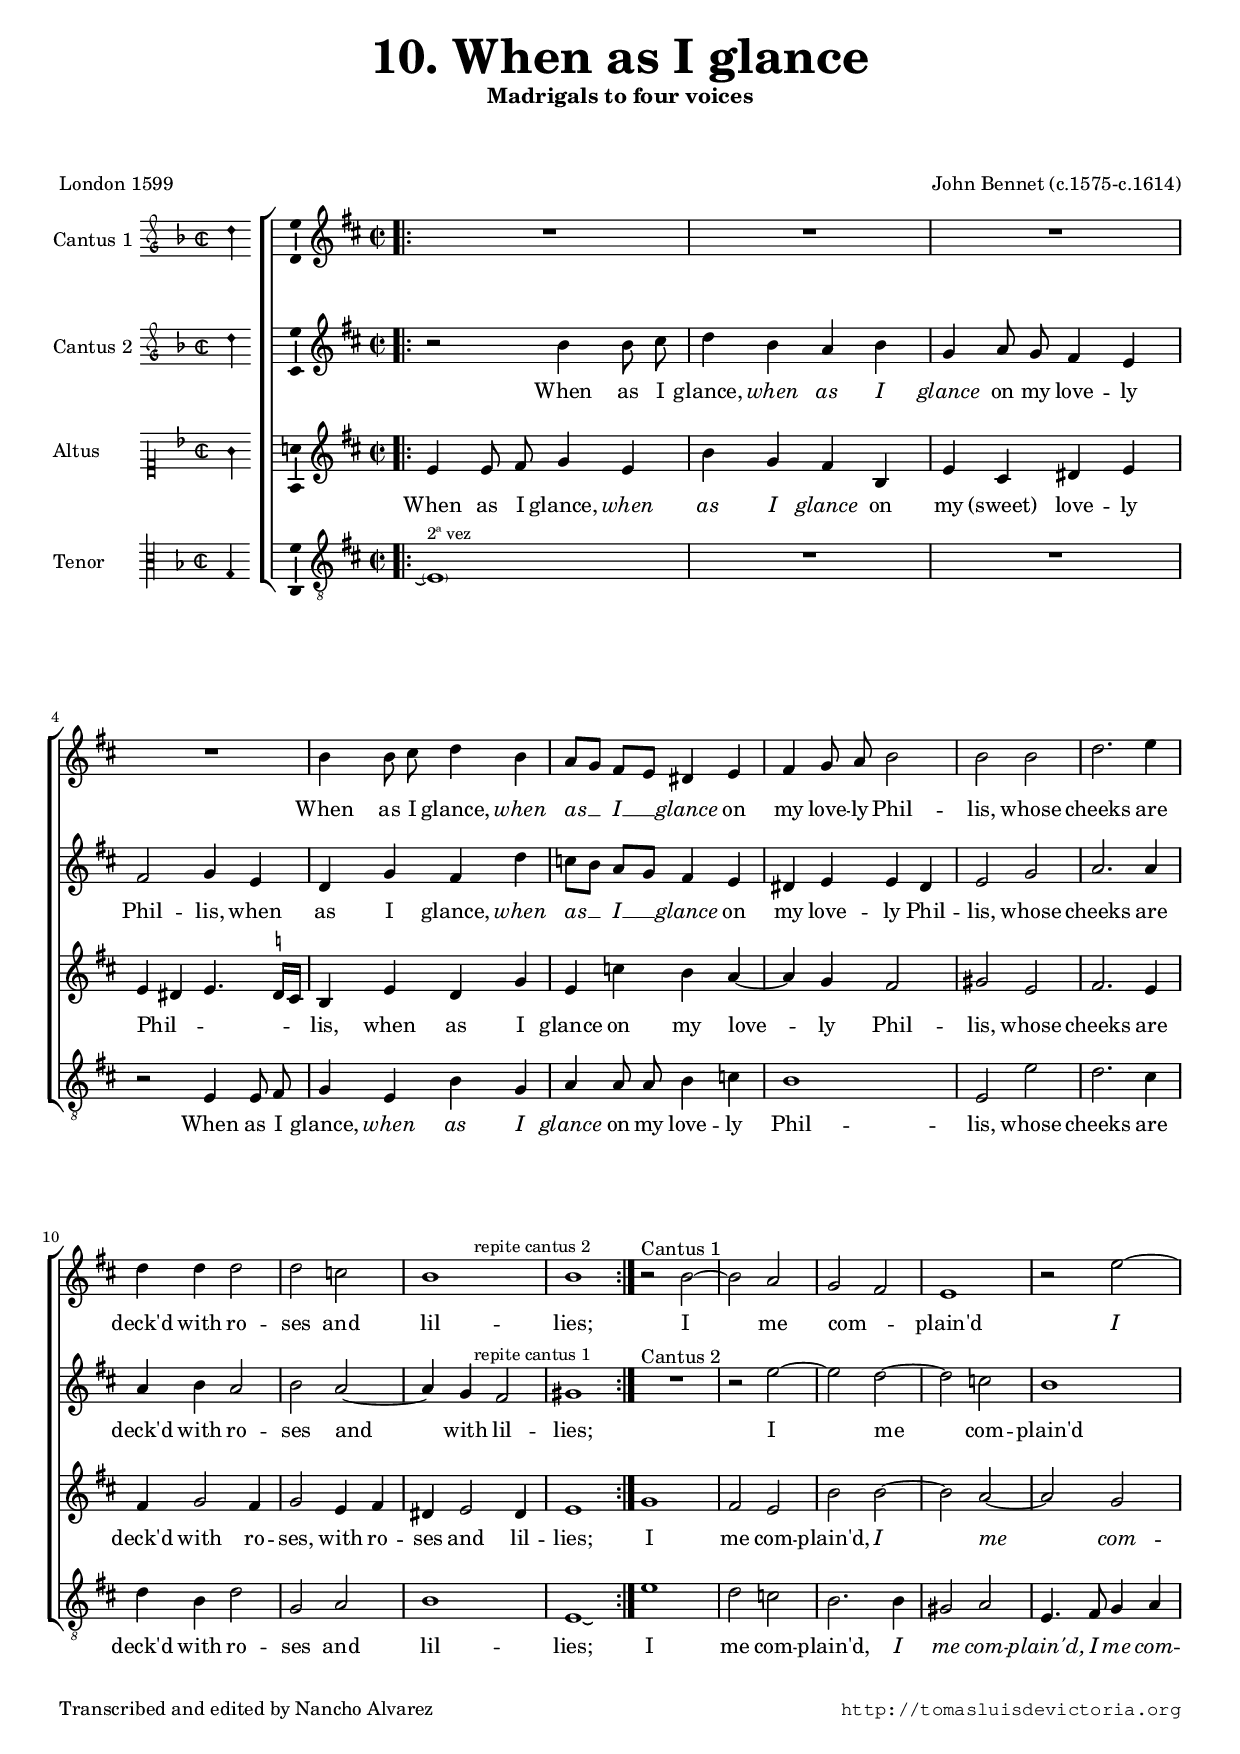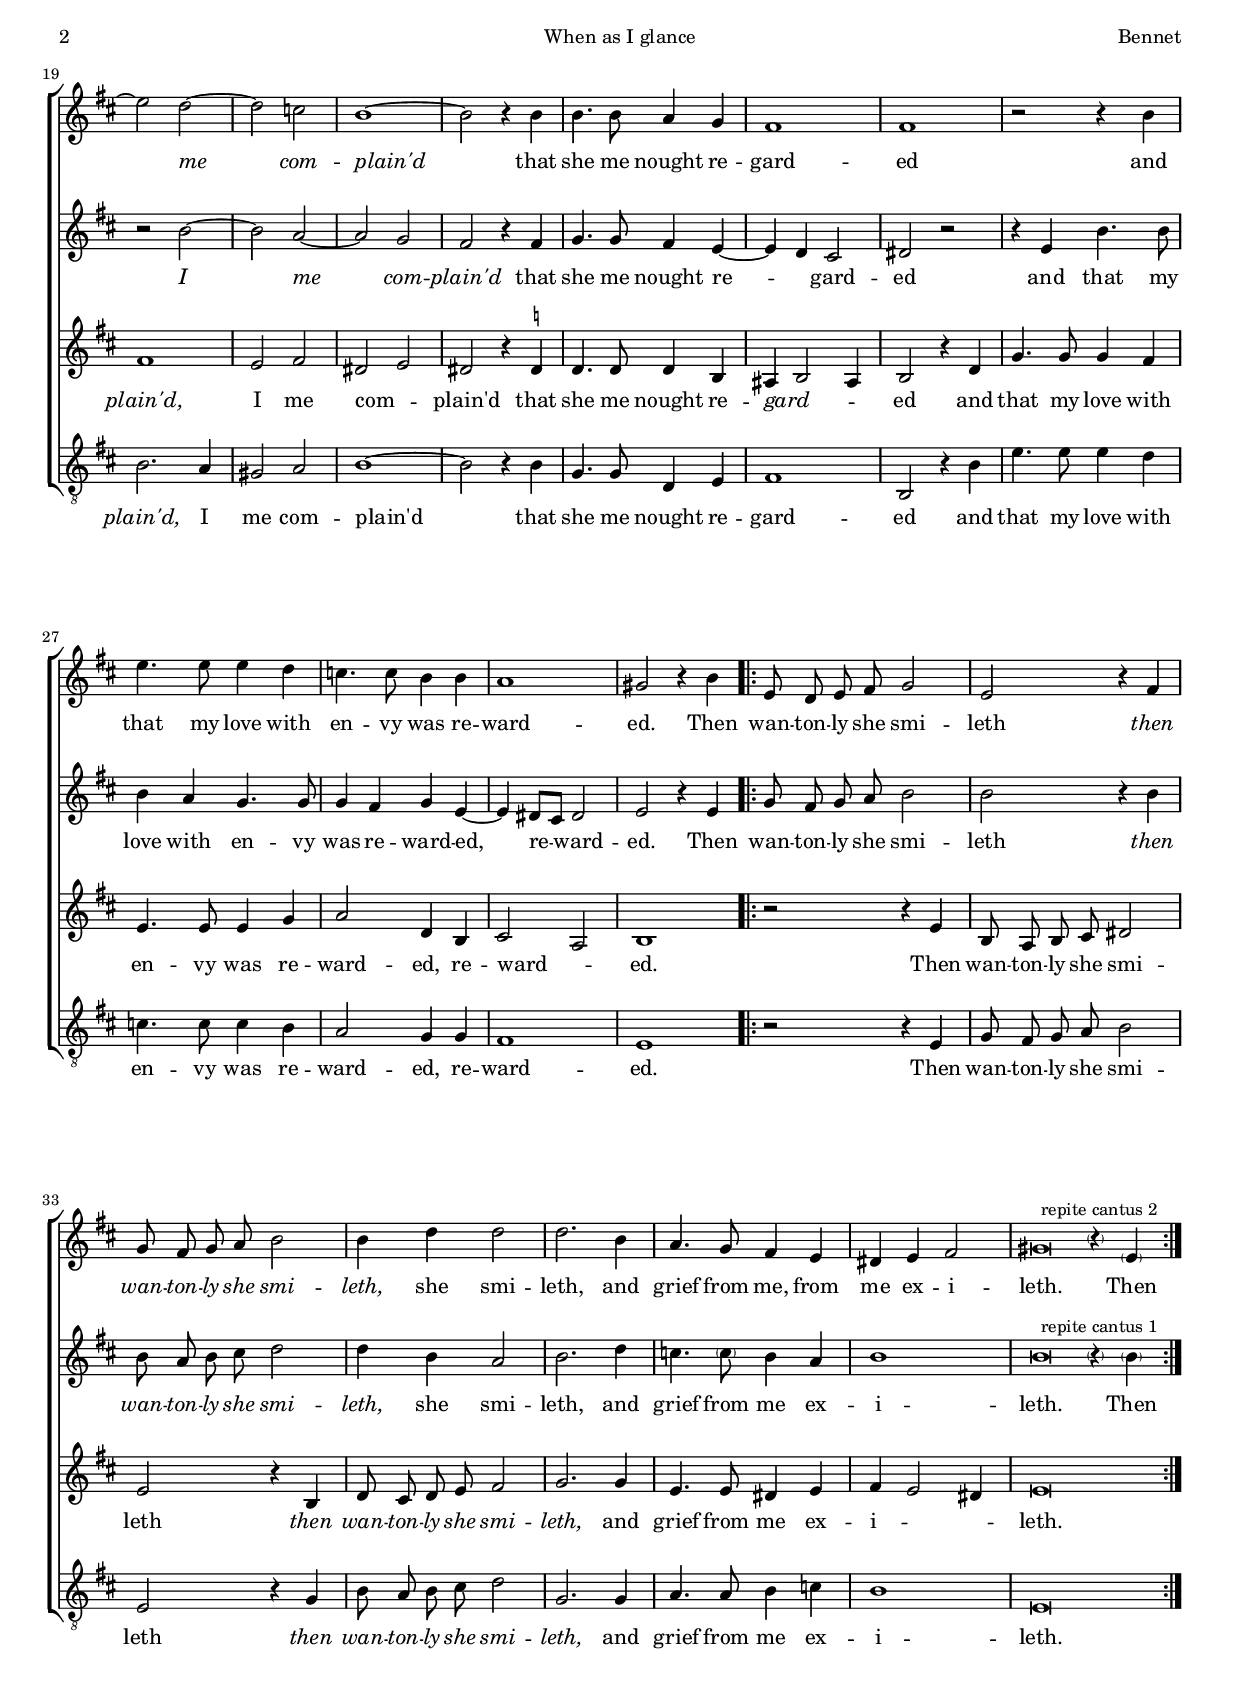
\version "2.18.0"

#(set-default-paper-size "a4")
#(set-global-staff-size 16.6)
#(ly:set-option 'point-and-click #f)
%mobile -s15.5 -i3.2

italicas=\override LyricText.font-shape = #'italic
rectas=\override LyricText.font-shape = #'upright
ss=\once \set suggestAccidentals = ##t
mtempo={\tempo 4 = 100}
mtempob={\tempo 4 = 50}
incipitwidth = 20


htitle="When as I glance"
hcomposer="Bennet"

\header {
	title=\markup{\fontsize #4 "10. When as I glance"}
	subtitle="Madrigals to four voices"
	subsubtitle=\markup{\null \vspace #2 }
	composer="John Bennet (c.1575-c.1614)"
        pdfauthor=\composer
	%opus="(-)"
	poet=\markup{"London 1599"} % Madrigalls to foure voyces newly published by Iohn Bennet his first works (1599)
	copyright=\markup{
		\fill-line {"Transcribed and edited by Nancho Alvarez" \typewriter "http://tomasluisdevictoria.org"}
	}
%	tagline=""
}

global={\key d \major \time 2/2
        \bar ".|:"
        \skip 1*13
        \bar ":|."
        %tablet \break
        \skip 1*17 \bar ".|:"
        %tablet \break
        \skip 1*8 \bar ":|."
}


cantus=\relative c''{
	R1*4
	b4 b8 cis d4 b
	a8[ g] fis[ e] dis4 e
	fis4 g8 a b2
	b b
	d2. e4
	d d d2
	d c
	\once \override Score.TextScript.X-offset = #6
	s4*0^\markup{\smaller "repite cantus 2"}
        b1
	b1
        s4*0^\markup{"Cantus 1"}
        r2 b ~
	b a
	g2 fis
	e1
	r2 e' ~
	e d ~
	d c 
	b1 ~
	b2 r4 b
	b4. b8 a4 g
	fis1
	fis
	r2 r4 b
	e4. e8 e4 d
	c4. c8 b4 b
	a1
	gis2 r4 b
	e,8 d e fis g2
	e r4 fis
	g8 fis g a b2
	b4 d d2
	d2. b4
	a4. g8 fis4 e
	dis e fis2
	\override Score.TextScript.X-offset = #1
	s4*0^\markup{\smaller "repite cantus 2"}
	gis\breve*1/4 % gis2
	\parenthesize r4 \parenthesize e
}

altus=\relative c''{
	r2 b4 b8 cis
	d4 b a b
	g4 a8 g fis4 e
	fis2 g4 e
	d g fis d'
	c8[ b] a[ g] fis4 e
	dis4 e e dis
	e2 g
	a2. a4
	a b a2
	b a ~
	s4*0^\markup{\smaller "repite cantus 1"}
        a4 g fis2
	gis1
        s4*0^\markup{"Cantus 2"}
	R1
	r2 e' ~
	e d ~
	d c
	b1
	r2 b ~
	b a ~
	a g
	fis r4 fis
	g4. g8 fis4 e ~
	e d cis2
	dis r
	r4 e b'4. b8
	b4 a g4. g8
	g4 fis g e ~
	e dis8[ cis] dis2
	e2 r4 e
	g8 fis g a b2
	b r4 b
	b8 a b cis d2
	d4 b a2
	b2. d4
	c4. \parenthesize c8 b4 a % primera vez b8, segunda vez c8
	b1
        s4*0^\markup{\smaller "repite cantus 1"}
        b\breve*1/4 \parenthesize r4 \parenthesize b
}

tenor=\relative c'{
	e4 e8 fis g4 e
	b' g fis b,
	e cis dis e
	e dis e4. \ss d16[ cis]
	b4 e d g
	e c' b a ~
	a g fis2
	gis2 e
	fis2. e4
	fis4 g2 fis4
	g2 e4 fis
	dis4 e2 dis4
	e1
        g1
        fis2 e
        b'2 b ~
        b a ~
        a g
        fis1
        e2 fis
        dis2 e % no claro
        dis2 r4 \ss d
        d4. d8 d4 b
        ais4 b2 ais4
        b2 r4 d
        g4. g8 g4 fis
        e4. e8 e4 g
        a2 d,4 b
        cis2 a
        b1
        r2 r4 e
        b8 a b cis dis2
        e2 r4 b % segunda vez errata en Hopkins fis2
        d8 cis d e fis2
        g2. g4
        e4. e8 dis4 e
        fis4 e2 dis4
        e\breve*1/2
}

bassus=\relative c{
	s4*0^\markup{\smaller "2ª vez"}
	\parenthesize e1\repeatTie
	R1*2
	r2 e4 e8 fis
	g4 e b' g
	a4 a8 a b4 c
	b1
	e,2 e'
	d2. cis4
	d b d2
	g,2 a
	b1
	e,\laissezVibrer
	e'1
	d2 c
	b2. b4 % H: b2. a4
	gis2 a
	e4. fis8 g4 a
	b2. a4
	gis2 a
	b1 ~
	b2 r4 b
	g4. g8 d4 e
	fis1
	b,2 r4 b'
	e4. e8 e4 d
	c4. c8 c4 b
	a2 g4 g
	fis1
	e
	r2 r4 e
	g8 fis g a b2
	e, r4 g
	b8 a b cis d2
	g,2. g4
	a4. a8 b4 c
	b1
	e,\breve*1/2
}

textocantus=\lyricmode{
When as I glance,
\italicas when as __ I __ glance \rectas
on my love -- ly Phil -- lis,
whose cheeks are deck'd with ro -- ses % deckt with Roses
and lil -- lies; % Lillies
I me com -- _ plain'd % d'
\italicas I me com -- plain'd \rectas
that she me nought re -- gard -- ed % shee
and that my love with en -- vy was re -- ward -- ed. % envie
Then wan -- ton -- ly she smi -- leth
\italicas then wan -- ton -- ly she smi -- leth, \rectas
she smi -- leth,
and grief from me, from me ex -- i -- leth. % griefe
Then
}

textoaltus=\lyricmode{
When as I glance,
\italicas when as I glance \rectas
on my love -- ly Phil -- lis,
when as I glance,
\italicas when as __ I __ glance \rectas
on my love -- ly Phil -- lis,
whose cheeks are deck'd with ro -- ses
and with lil -- lies;
I me com -- plain'd
\italicas I me com -- plain'd \rectas
that she me nought re -- _ gard -- ed
and that my love with en -- vy was re -- ward -- ed,
re -- ward -- ed.
Then wan -- ton -- ly she smi -- leth
\italicas then wan -- ton -- ly she smi -- leth, \rectas
she smi -- leth,
and grief from me ex -- i -- leth.
Then
}

textotenor=\lyricmode{
When as I glance,
\italicas when as I glance \rectas
on my (sweet) love -- ly Phil -- _ _ _ lis, % (swee)t
when as I glance on my love -- ly Phil -- lis, % glance,
whose cheeks are deck'd with ro -- ses,
with ro -- ses and lil -- lies;
I me com -- plain'd,
\italicas I me com -- plain'd, \rectas
I me com -- _ plain'd
that she me nought re -- \italicas gard -- _ _ \rectas ed % _ _ gard
and that my love with en -- vy was re -- ward -- ed,
re -- ward -- _ ed.
Then wan -- ton -- ly she smi -- leth
\italicas then wan -- ton -- ly she smi -- leth, \rectas
and grief from me ex -- i -- _ _ leth.
}

textobassus=\lyricmode{
_
When as I glance,
\italicas when as I glance \rectas
on my love -- ly Phil -- lis,
whose cheeks are deck'd with ro -- ses and lil -- lies;
I me com -- plain'd,
\italicas I me com -- plain'd,
I me com -- plain'd, \rectas
I me com -- plain'd
that she me nought re -- gard -- ed
and that my love with en -- vy was re -- ward -- ed,
re -- ward -- ed.
Then wan -- ton -- ly she smi -- leth
\italicas then wan -- ton -- ly she smi -- leth, \rectas
and grief from me ex -- i -- leth.
}


incipitcantus=\markup{
	\score{
		{ 
		\set Staff.instrumentName="Cantus 1 "
		\override NoteHead.style = #'neomensural
		\override Staff.TimeSignature.style = #'neomensural
		\cadenzaOn 
		\clef "petrucci-g"
		\key f \major
		\time 2/2
                d''4
		} 

	\layout { line-width=\incipitwidth indent = 0 }
	}
}

incipitaltus=\markup{
	\score{
		{ 
		\set Staff.instrumentName="Cantus 2 "
		\override NoteHead.style = #'neomensural 
		\override Staff.TimeSignature.style = #'neomensural
		\cadenzaOn 
		\clef "petrucci-g"
		\key f \major
		\time 2/2
                d''4
		} 
	\layout { line-width=\incipitwidth indent = 0 }
	}
}


incipittenor=\markup{
	\score{
		{ 
		\set Staff.instrumentName="Altus       "
		\override NoteHead.style = #'neomensural 
		\override Staff.TimeSignature.style = #'neomensural
		\cadenzaOn 
		\clef "petrucci-c1"
		\key f \major
		\time 2/2
                g'4
		} 
	\layout { line-width=\incipitwidth indent=0 }
	}
}

incipitbassus=\markup{
	\score{
		{ 
		\set Staff.instrumentName="Tenor      "
		\override NoteHead.style = #'neomensural
		\override Staff.TimeSignature.style = #'neomensural
		\cadenzaOn 
		\clef "petrucci-c3"
		\key f \major
		\time 2/2
                g4
		} 
	\layout { line-width=\incipitwidth indent = 0 }
	}
}

%\layout {
%       \context {\Voice
%               \remove Ligature_bracket_engraver
%               \consists Mensural_ligature_engraver
%       }
%       line-width=\incipitwidth
%       indent = 0
%}



\score {\transpose c' c'{
\new ChoirStaff<<

	\new Staff <<\global
	\new Voice="v1" {
		\set Staff.instrumentName=\incipitcantus
		%\set Staff.instrumentName="Cantus 1 "
		\clef "treble"
		\cantus }
	\new Lyrics \lyricsto "v1" {\textocantus }
	>>

	\new Staff <<\global
	\new Voice="v2" {
		\set Staff.instrumentName=\incipitaltus
		%\set Staff.instrumentName="Cantus 2 "
		\clef "treble"
		\altus }
	\new Lyrics \lyricsto "v2" {\textoaltus }
	>>
	
	\new Staff <<\global
	\new Voice="v3" {
		\set Staff.instrumentName=\incipittenor
		%\set Staff.instrumentName="Alto       "
		\clef "treble"
		\tenor }
	\new Lyrics \lyricsto "v3" {\textotenor }
	>>

	\new Staff <<\global
	\new Voice="v4" {
		\set Staff.instrumentName=\incipitbassus
		%\set Staff.instrumentName="Tenor    "
		\clef "G_8"
		\bassus }
	\new Lyrics \lyricsto "v4" {\textobassus }
	>>
	
>>

	} % transpose

\layout{ 
	\context {\Lyrics 
		\override VerticalAxisGroup.staff-affinity = #UP
		\override VerticalAxisGroup.nonstaff-relatedstaff-spacing =
			#'((basic-distance . 0) (minimum-distance . 0) (padding . 1))
		\override LyricText.font-size = #1.1
		\override LyricHyphen.minimum-distance = #0.5
	}
	\context {\Score 
		tempoHideNote = ##t
		\override BarNumber.padding = #2 
	}
	\context {\Voice 
		%melismaBusyProperties = #'()
		autoBeaming = ##f
	}
	\context {\Staff 
                %\RemoveEmptyStaves
                %\override VerticalAxisGroup.remove-first = ##t
		\override VerticalAxisGroup.staff-staff-spacing =
			#'((basic-distance . 11) (minimum-distance . 0) (padding . 1))
		\consists Ambitus_engraver 
		\override LigatureBracket.padding = #1
	}
}

%\midi { \mtempo }

}


\paper{
	evenHeaderMarkup=\markup  \fill-line { \fromproperty #'page:page-number-string \htitle \hcomposer }
	oddHeaderMarkup= \markup  \fill-line { \on-the-fly #not-first-page \hcomposer \on-the-fly #not-first-page \htitle \on-the-fly #not-first-page \fromproperty #'page:page-number-string }
	%system-count=6
	%page-count = 2
	ragged-last-bottom = ##f
	indent=3.6\cm
	system-system-spacing =
	#'((basic-distance . 20) (minimum-distance . 0) (padding . 5))
	top-system-spacing = % header
	#'((basic-distance . 8) (minimum-distance . 0) (padding . 0))
	last-bottom-spacing = % footer
	#'((basic-distance . 12) (minimum-distance . 0) (padding . 0))
	markup-system-spacing.padding = #1.5
}
